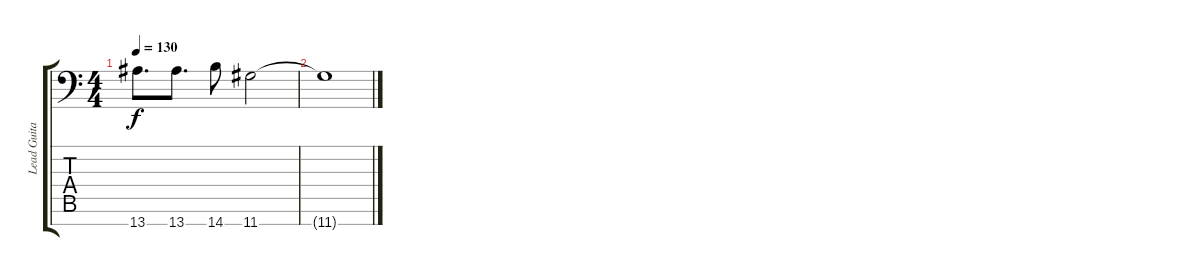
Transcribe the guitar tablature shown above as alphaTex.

\track ("Lead Guitar" "Lead Guita") {instrument overdrivenguitar}
\staff {score tabs}
\tuning (E4 B3 G3 D3 A2 E2 A1) {hide}
\ts (4 4)
\tempo 130
\clef f4
\ks c
13.7.8{d dy f} 13.7.8{d} 14.7.8 11.7.2 |
11.7{t}.1{volume 0}
